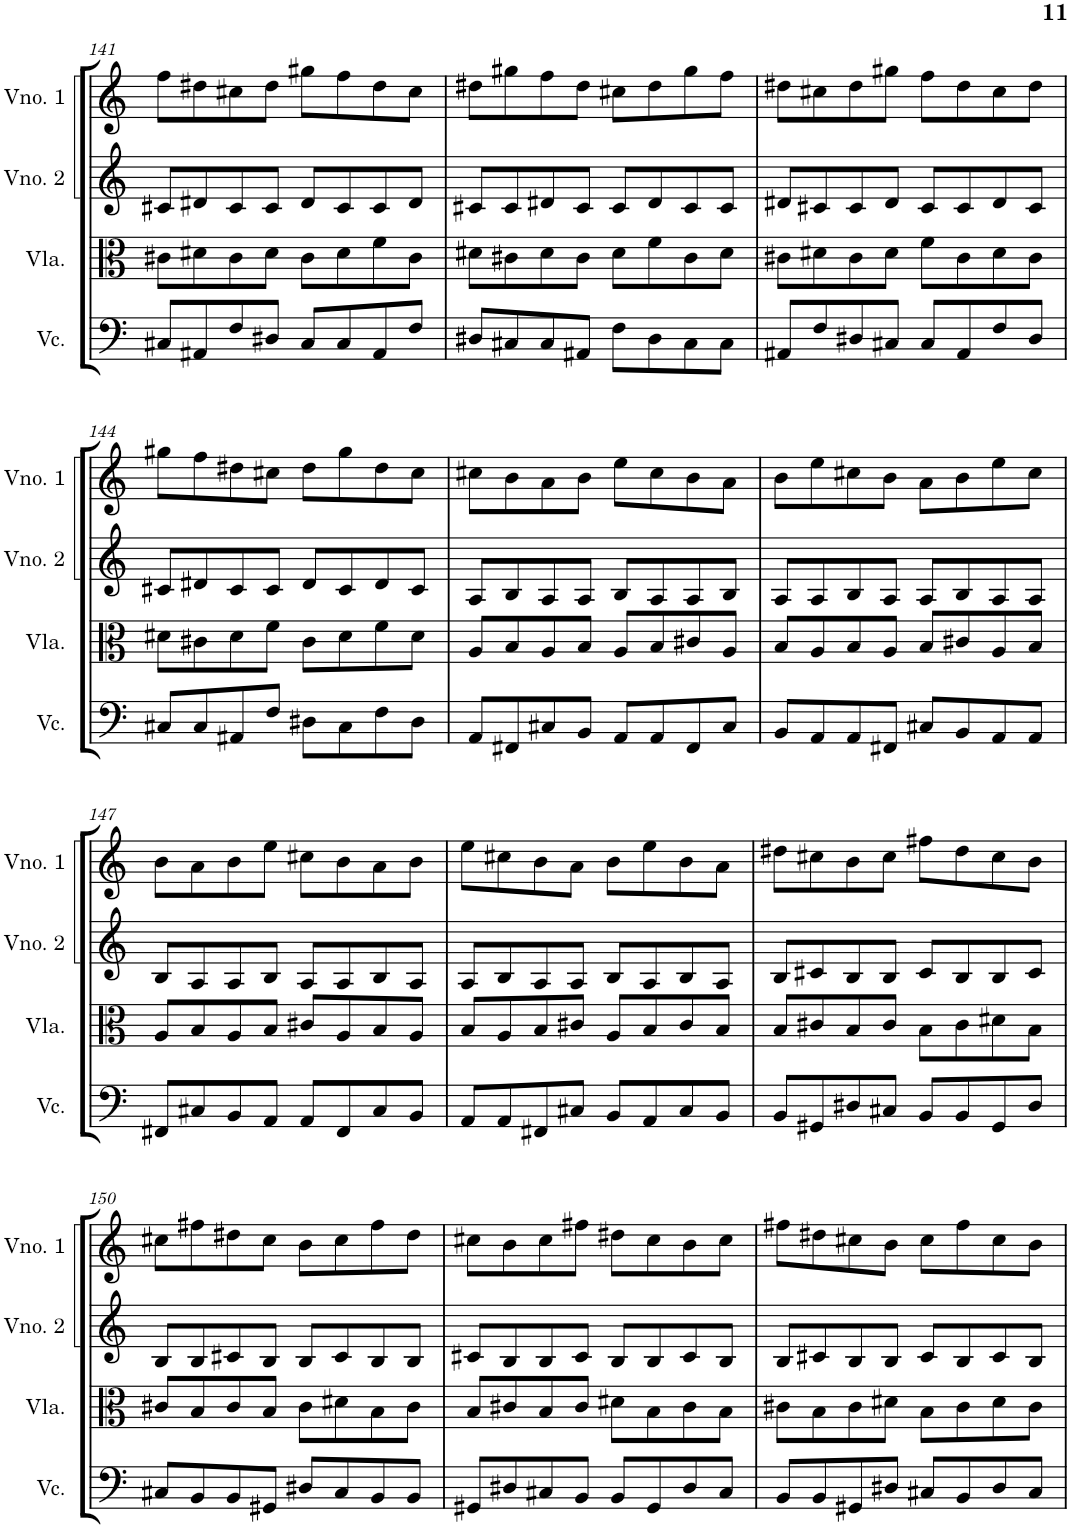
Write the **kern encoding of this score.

**kern	**kern	**kern	**kern
*part4	*part3	*part2	*part1
*staff4	*staff3	*staff2	*staff1
*I"Violoncelo	*I"Viola	*I"Violino 2	*I"Violino 1
*I'Vc.	*I'Vla.	*I'Vno. 2	*I'Vno. 1
!!LO:PB:g=z
*clefF4	*clefC3	*clefG2	*clefG2
*k[]	*k[]	*k[]	*k[]
*M4/4	*M4/4	*M4/4	*M4/4
=141	=141	=141	=141
8C#X/L	8c#X\L	8c#X/L	8ff\L
8AA#X/	8d#X\	8d#X/	8dd#X\
8F/	8c#\	8c#/	8cc#X\
8D#X/J	8d#\J	8c#/J	8dd#\J
8C#/L	8c#\L	8d#/L	8gg#X\L
8C#/	8d#\	8c#/	8ff\
8AA#/	8f\	8c#/	8dd#\
8F/J	8c#\J	8d#/J	8cc#\J
=142	=142	=142	=142
8D#X/L	8d#X\L	8c#X/L	8dd#X\L
8C#X/	8c#X\	8c#/	8gg#X\
8C#/	8d#\	8d#X/	8ff\
8AA#X/J	8c#\J	8c#/J	8dd#\J
8F\L	8d#\L	8c#/L	8cc#X\L
8D#\	8f\	8d#/	8dd#\
8C#\	8c#\	8c#/	8gg#\
8C#\J	8d#\J	8c#/J	8ff\J
=143	=143	=143	=143
8AA#X/L	8c#X\L	8d#X/L	8dd#X\L
8F/	8d#X\	8c#X/	8cc#X\
8D#X/	8c#\	8c#/	8dd#\
8C#X/J	8d#\J	8d#/J	8gg#X\J
8C#/L	8f\L	8c#/L	8ff\L
8AA#/	8c#\	8c#/	8dd#\
8F/	8d#\	8d#/	8cc#\
8D#/J	8c#\J	8c#/J	8dd#\J
!!LO:LB:g=z
=144	=144	=144	=144
8C#X/L	8d#X\L	8c#X/L	8gg#X\L
8C#/	8c#X\	8d#X/	8ff\
8AA#X/	8d#\	8c#/	8dd#X\
8F/J	8f\J	8c#/J	8cc#X\J
8D#X\L	8c#\L	8d#/L	8dd#\L
8C#\	8d#\	8c#/	8gg#\
8F\	8f\	8d#/	8dd#\
8D#\J	8d#\J	8c#/J	8cc#\J
=145	=145	=145	=145
8AA/L	8A/L	8A/L	8cc#X\L
8FF#X/	8B/	8B/	8b\
8C#X/	8A/	8A/	8a\
8BB/J	8B/J	8A/J	8b\J
8AA/L	8A/L	8B/L	8ee\L
8AA/	8B/	8A/	8cc#\
8FF#/	8c#X/	8A/	8b\
8C#/J	8A/J	8B/J	8a\J
=146	=146	=146	=146
8BB/L	8B/L	8A/L	8b\L
8AA/	8A/	8A/	8ee\
8AA/	8B/	8B/	8cc#X\
8FF#X/J	8A/J	8A/J	8b\J
8C#X/L	8B/L	8A/L	8a\L
8BB/	8c#X/	8B/	8b\
8AA/	8A/	8A/	8ee\
8AA/J	8B/J	8A/J	8cc#\J
!!LO:LB:g=z
=147	=147	=147	=147
8FF#X/L	8A/L	8B/L	8b\L
8C#X/	8B/	8A/	8a\
8BB/	8A/	8A/	8b\
8AA/J	8B/J	8B/J	8ee\J
8AA/L	8c#X/L	8A/L	8cc#X\L
8FF#/	8A/	8A/	8b\
8C#/	8B/	8B/	8a\
8BB/J	8A/J	8A/J	8b\J
=148	=148	=148	=148
8AA/L	8B/L	8A/L	8ee\L
8AA/	8A/	8B/	8cc#X\
8FF#X/	8B/	8A/	8b\
8C#X/J	8c#X/J	8A/J	8a\J
8BB/L	8A/L	8B/L	8b\L
8AA/	8B/	8A/	8ee\
8C#/	8c#/	8B/	8b\
8BB/J	8B/J	8A/J	8a\J
=149	=149	=149	=149
8BB/L	8B/L	8B/L	8dd#X\L
8GG#X/	8c#X/	8c#X/	8cc#X\
8D#X/	8B/	8B/	8b\
8C#X/J	8c#/J	8B/J	8cc#\J
8BB/L	8B\L	8c#/L	8ff#X\L
8BB/	8c#\	8B/	8dd#\
8GG#/	8d#X\	8B/	8cc#\
8D#/J	8B\J	8c#/J	8b\J
!!LO:LB:g=z
=150	=150	=150	=150
8C#X/L	8c#X/L	8B/L	8cc#X\L
8BB/	8B/	8B/	8ff#X\
8BB/	8c#/	8c#X/	8dd#X\
8GG#X/J	8B/J	8B/J	8cc#\J
8D#X/L	8c#\L	8B/L	8b\L
8C#/	8d#X\	8c#/	8cc#\
8BB/	8B\	8B/	8ff#\
8BB/J	8c#\J	8B/J	8dd#\J
=151	=151	=151	=151
8GG#X/L	8B/L	8c#X/L	8cc#X\L
8D#X/	8c#X/	8B/	8b\
8C#X/	8B/	8B/	8cc#\
8BB/J	8c#/J	8c#/J	8ff#X\J
8BB/L	8d#X\L	8B/L	8dd#X\L
8GG#/	8B\	8B/	8cc#\
8D#/	8c#\	8c#/	8b\
8C#/J	8B\J	8B/J	8cc#\J
=152	=152	=152	=152
8BB/L	8c#X\L	8B/L	8ff#X\L
8BB/	8B\	8c#X/	8dd#X\
8GG#X/	8c#\	8B/	8cc#X\
8D#X/J	8d#X\J	8B/J	8b\J
8C#X/L	8B\L	8c#/L	8cc#\L
8BB/	8c#\	8B/	8ff#\
8D#/	8d#\	8c#/	8cc#\
8C#/J	8c#\J	8B/J	8b\J
=	=	=	=
*-	*-	*-	*-
